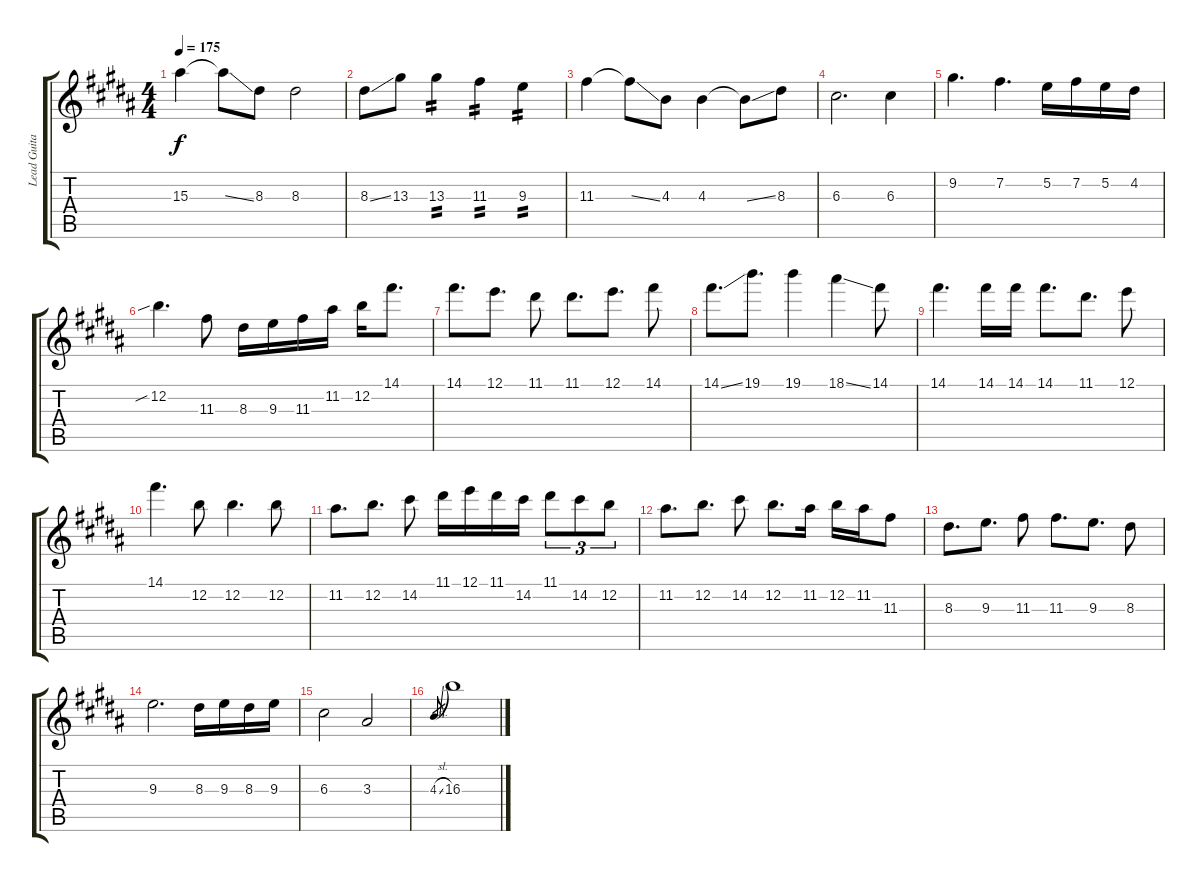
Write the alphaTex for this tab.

\track ("Lead Guitar" "Lead Guita") {instrument distortionguitar}
\staff {score tabs}
\tuning (E4 B3 G3 D3 A2 E2) {hide}
\ts (4 4)
\tempo 175
\clef g2
\ks b
15.3.4{dy f} 15.3{ss t}.8 8.3.8 8.3.2 |
8.3{ss}.8 13.3.8 13.3.4{tp 2} 11.3.4{tp 2} 9.3.4{tp 2} |
11.3.4 11.3{ss t}.8 4.3.8 4.3.4 4.3{ss t}.8 8.3.8 |
6.3.2{d} 6.3.4 |
9.2.4{d} 7.2.4{d} 5.2.16 7.2.16 5.2.16 4.2.16 |
12.2{sib}.4{d} 11.3.8 8.3.16 9.3.16 11.3.16 11.2.16 12.2.16 14.1.8{d} |
14.1.8{d} 12.1.8{d} 11.1.8 11.1.8{d} 12.1.8{d} 14.1.8 |
14.1{ss}.8{d} 19.1.8{d} 19.1.4 18.1{ss}.4 14.1.8 |
14.1.4{d} 14.1.16 14.1.16 14.1.8{d} 11.1.8{d} 12.1.8 |
14.1.4{d} 12.2.8 12.2.4{d} 12.2.8 |
11.2.8{d} 12.2.8{d} 14.2.8 11.1.16 12.1.16 11.1.16 14.2.16 11.1.8{tu (3 2)} 14.2.8{tu (3 2)} 12.2.8{tu (3 2)} |
11.2.8{d} 12.2.8{d} 14.2.8 12.2.8{d} 11.2.16 12.2.16 11.2.16 11.3.8 |
8.3.8{d} 9.3.8{d} 11.3.8 11.3.8{d} 9.3.8{d} 8.3.8 |
9.3.2{d} 8.3.16 9.3.16 8.3.16 9.3.16 |
6.3.2 3.3.2 |
4.3{sl}.8{gr} 16.3.1
